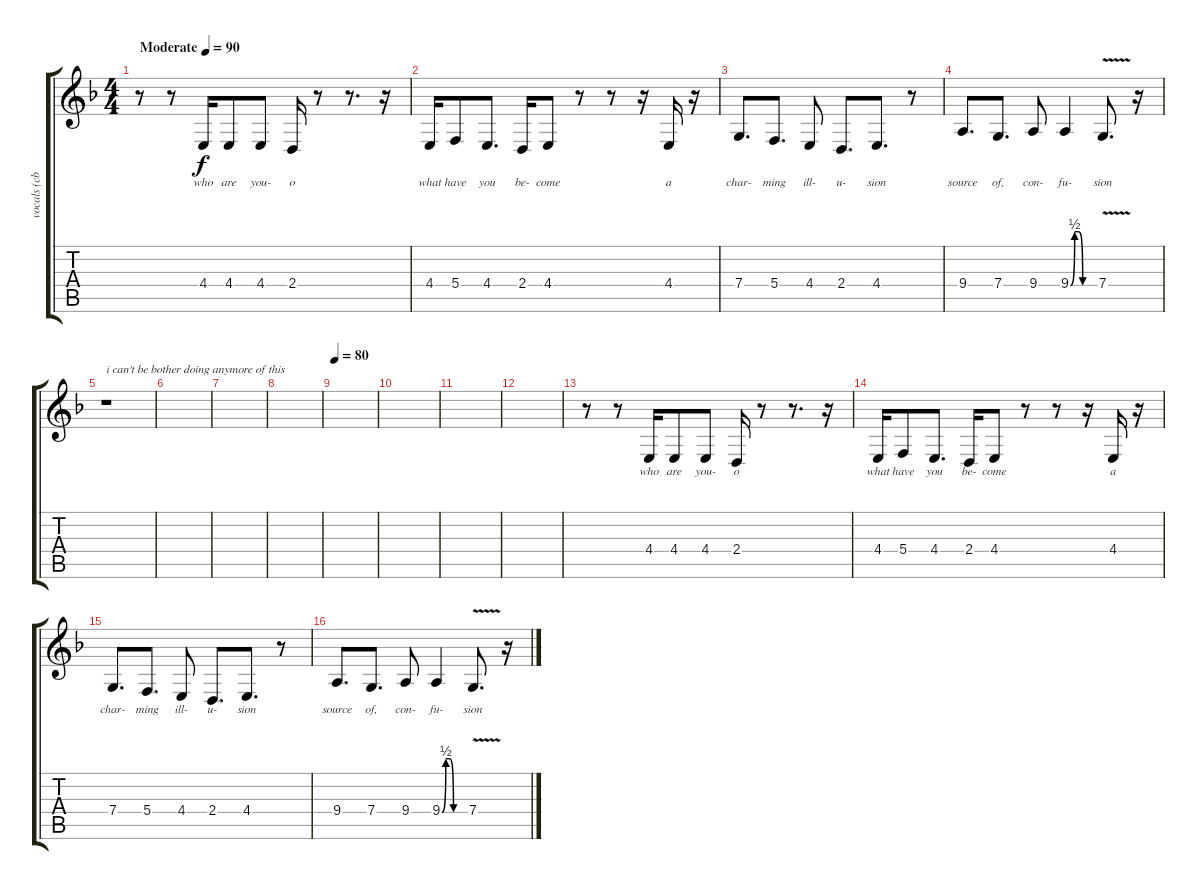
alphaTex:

\track ("vocals (cbf)" "vocals (cb") {instrument choiraahs}
\staff {score tabs}
\tuning (D4 A3 F3 C3 G2 D2) {hide}
\ts (4 4)
\tempo (90 "Moderate")
\clef g2
\ks dminor
r.8{dy f instrument choiraahs} r.8 4.4.16{lyrics (0 "who") lyrics (1 "") lyrics (2 "") lyrics (3 "") lyrics (4 "")} 4.4.8{lyrics (0 "are") lyrics (1 "") lyrics (2 "") lyrics (3 "") lyrics (4 "")} 4.4.8{lyrics (0 "you-") lyrics (1 "") lyrics (2 "") lyrics (3 "") lyrics (4 "")} 2.4.16{lyrics (0 "o") lyrics (1 "") lyrics (2 "") lyrics (3 "") lyrics (4 "")} r.8 r.8{d} r.16 |
4.4.16{lyrics (0 "what") lyrics (1 "") lyrics (2 "") lyrics (3 "") lyrics (4 "")} 5.4.8{lyrics (0 "have") lyrics (1 "") lyrics (2 "") lyrics (3 "") lyrics (4 "")} 4.4.8{d lyrics (0 "you") lyrics (1 "") lyrics (2 "") lyrics (3 "") lyrics (4 "")} 2.4.16{lyrics (0 "be-") lyrics (1 "") lyrics (2 "") lyrics (3 "") lyrics (4 "")} 4.4.8{lyrics (0 "come") lyrics (1 "") lyrics (2 "") lyrics (3 "") lyrics (4 "")} r.8 r.8 r.16 4.4.16{lyrics (0 "a") lyrics (1 "") lyrics (2 "") lyrics (3 "") lyrics (4 "")} r.16 |
7.4.8{d lyrics (0 "char-") lyrics (1 "") lyrics (2 "") lyrics (3 "") lyrics (4 "")} 5.4.8{d lyrics (0 "ming") lyrics (1 "") lyrics (2 "") lyrics (3 "") lyrics (4 "")} 4.4.8{lyrics (0 "ill-") lyrics (1 "") lyrics (2 "") lyrics (3 "") lyrics (4 "")} 2.4.8{d lyrics (0 "u-") lyrics (1 "") lyrics (2 "") lyrics (3 "") lyrics (4 "")} 4.4.8{d lyrics (0 "sion") lyrics (1 "") lyrics (2 "") lyrics (3 "") lyrics (4 "")} r.8 |
9.4.8{d lyrics (0 "source") lyrics (1 "") lyrics (2 "") lyrics (3 "") lyrics (4 "")} 7.4.8{d lyrics (0 "of,") lyrics (1 "") lyrics (2 "") lyrics (3 "") lyrics (4 "")} 9.4.8{lyrics (0 "con-") lyrics (1 "") lyrics (2 "") lyrics (3 "") lyrics (4 "")} 9.4{be (custom 0 0 10 2 20 2 30 0 60 0)}.4{lyrics (0 "fu-") lyrics (1 "") lyrics (2 "") lyrics (3 "") lyrics (4 "")} 7.4{v}.8{d lyrics (0 "sion") lyrics (1 "") lyrics (2 "") lyrics (3 "") lyrics (4 "")} r.16 |
r.1{txt "i can't be bother doing anymore of this"} |
|
|
|
\tempo 80
|
|
|
|
r.8 r.8 4.4.16{lyrics (0 "who") lyrics (1 "") lyrics (2 "") lyrics (3 "") lyrics (4 "")} 4.4.8{lyrics (0 "are") lyrics (1 "") lyrics (2 "") lyrics (3 "") lyrics (4 "")} 4.4.8{lyrics (0 "you-") lyrics (1 "") lyrics (2 "") lyrics (3 "") lyrics (4 "")} 2.4.16{lyrics (0 "o") lyrics (1 "") lyrics (2 "") lyrics (3 "") lyrics (4 "")} r.8 r.8{d} r.16 |
4.4.16{lyrics (0 "what") lyrics (1 "") lyrics (2 "") lyrics (3 "") lyrics (4 "")} 5.4.8{lyrics (0 "have") lyrics (1 "") lyrics (2 "") lyrics (3 "") lyrics (4 "")} 4.4.8{d lyrics (0 "you") lyrics (1 "") lyrics (2 "") lyrics (3 "") lyrics (4 "")} 2.4.16{lyrics (0 "be-") lyrics (1 "") lyrics (2 "") lyrics (3 "") lyrics (4 "")} 4.4.8{lyrics (0 "come") lyrics (1 "") lyrics (2 "") lyrics (3 "") lyrics (4 "")} r.8 r.8 r.16 4.4.16{lyrics (0 "a") lyrics (1 "") lyrics (2 "") lyrics (3 "") lyrics (4 "")} r.16 |
7.4.8{d lyrics (0 "char-") lyrics (1 "") lyrics (2 "") lyrics (3 "") lyrics (4 "")} 5.4.8{d lyrics (0 "ming") lyrics (1 "") lyrics (2 "") lyrics (3 "") lyrics (4 "")} 4.4.8{lyrics (0 "ill-") lyrics (1 "") lyrics (2 "") lyrics (3 "") lyrics (4 "")} 2.4.8{d lyrics (0 "u-") lyrics (1 "") lyrics (2 "") lyrics (3 "") lyrics (4 "")} 4.4.8{d lyrics (0 "sion") lyrics (1 "") lyrics (2 "") lyrics (3 "") lyrics (4 "")} r.8 |
9.4.8{d lyrics (0 "source") lyrics (1 "") lyrics (2 "") lyrics (3 "") lyrics (4 "")} 7.4.8{d lyrics (0 "of,") lyrics (1 "") lyrics (2 "") lyrics (3 "") lyrics (4 "")} 9.4.8{lyrics (0 "con-") lyrics (1 "") lyrics (2 "") lyrics (3 "") lyrics (4 "")} 9.4{be (custom 0 0 10 2 20 2 30 0 60 0)}.4{lyrics (0 "fu-") lyrics (1 "") lyrics (2 "") lyrics (3 "") lyrics (4 "")} 7.4{v}.8{d lyrics (0 "sion") lyrics (1 "") lyrics (2 "") lyrics (3 "") lyrics (4 "")} r.16
